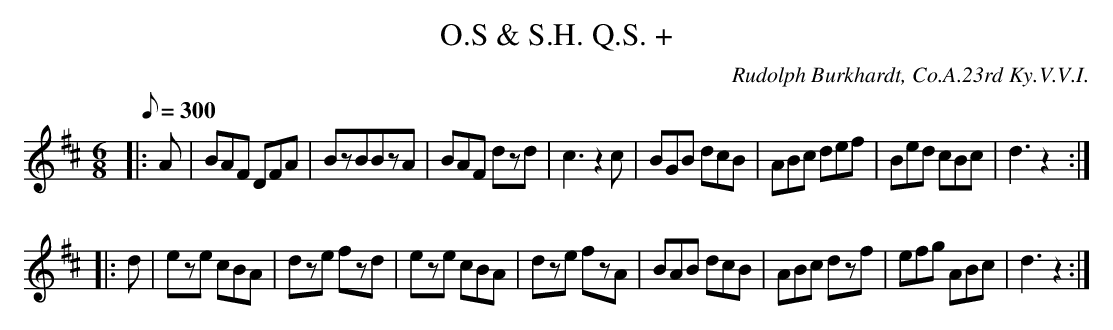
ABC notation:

X:1
T:O.S & S.H. Q.S. +
C:Rudolph Burkhardt, Co.A.23rd Ky.V.V.I.
M:6/8
L:1/8
Q:1/8=300
K:D
|: A|BAF DFA|BzBBzA|BAF dzd|c3 z2 c|BGB dcB|ABc def|Bed cBc|d3 z2 :|
|: d|eze cBA|dze fzd|eze cBA|dze fzA|BAB dcB|ABc dzf|efg ABc|d3 z2 :|
